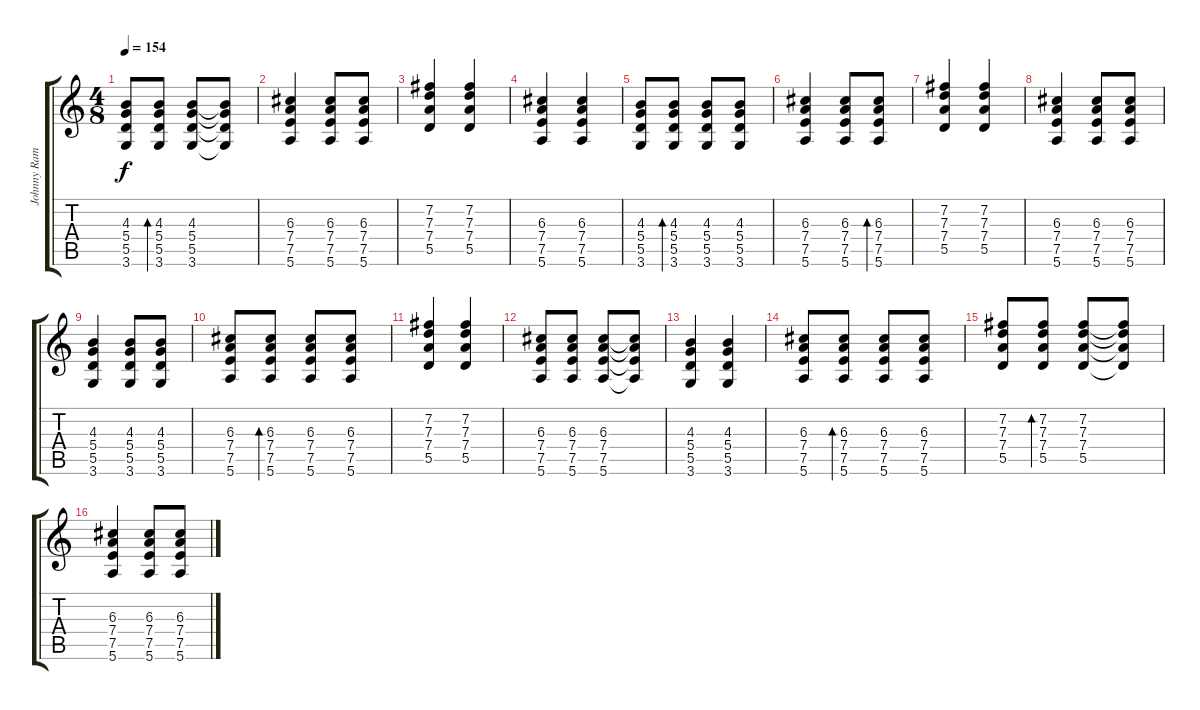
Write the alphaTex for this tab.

\track ("Johnny Ramone - Guitar 1" "Johnny Ram") {instrument distortionguitar}
\staff {score tabs}
\tuning (E4 B3 G3 D3 A2 E2) {hide}
\ts (4 8)
\tempo 154
\clef g2
\ks c
(4.3 5.4 5.5 3.6).8{dy f} (4.3 5.4 5.5 3.6).8{bd 240} (4.3 5.4 5.5 3.6).8 (4.3{t} 5.4{t} 5.5{t} 3.6{t}).8 |
(6.3 7.4 7.5 5.6).4 (6.3 7.4 7.5 5.6).8 (6.3 7.4 7.5 5.6).8 |
(7.2 7.3 7.4 5.5).4 (7.2 7.3 7.4 5.5).4 |
(6.3 7.4 7.5 5.6).4 (6.3 7.4 7.5 5.6).4 |
(4.3 5.4 5.5 3.6).8 (4.3 5.4 5.5 3.6).8{bd 240} (4.3 5.4 5.5 3.6).8 (4.3 5.4 5.5 3.6).8 |
(6.3 7.4 7.5 5.6).4 (6.3 7.4 7.5 5.6).8 (6.3 7.4 7.5 5.6).8{bd 240} |
(7.2 7.3 7.4 5.5).4 (7.2 7.3 7.4 5.5).4 |
(6.3 7.4 7.5 5.6).4 (6.3 7.4 7.5 5.6).8 (6.3 7.4 7.5 5.6).8 |
(4.3 5.4 5.5 3.6).4 (4.3 5.4 5.5 3.6).8 (4.3 5.4 5.5 3.6).8 |
(6.3 7.4 7.5 5.6).8 (6.3 7.4 7.5 5.6).8{bd 240} (6.3 7.4 7.5 5.6).8 (6.3 7.4 7.5 5.6).8 |
(7.2 7.3 7.4 5.5).4 (7.2 7.3 7.4 5.5).4 |
(6.3 7.4 7.5 5.6).8 (6.3 7.4 7.5 5.6).8 (6.3 7.4 7.5 5.6).8 (6.3{t} 7.4{t} 7.5{t} 5.6{t}).8 |
(4.3 5.4 5.5 3.6).4 (4.3 5.4 5.5 3.6).4 |
(6.3 7.4 7.5 5.6).8 (6.3 7.4 7.5 5.6).8{bd 240} (6.3 7.4 7.5 5.6).8 (6.3 7.4 7.5 5.6).8 |
(7.2 7.3 7.4 5.5).8 (7.2 7.3 7.4 5.5).8{bd 240} (7.2 7.3 7.4 5.5).8 (7.2{t} 7.3{t} 7.4{t} 5.5{t}).8 |
(6.3 7.4 7.5 5.6).4 (6.3 7.4 7.5 5.6).8 (6.3 7.4 7.5 5.6).8
